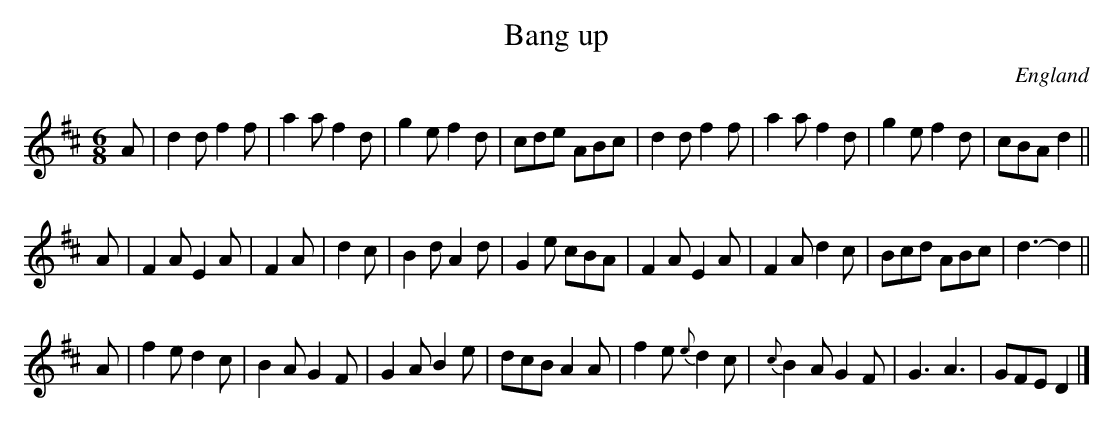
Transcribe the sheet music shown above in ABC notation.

X:1
T:Bang up
L:1/8
M:6/8
O:England
K:D
A | \
d2d f2f | a2a f2d | g2e f2d | cde ABc | \
d2d f2f | a2a f2d | g2e f2d | cBA d2 ||
A | \
F2A E2A | F2A | d2c | B2d A2d | G2e cBA | \
F2A E2A | F2A d2c | Bcd ABc | d3- d2 ||
A | \
f2e d2c | B2A G2F | G2A B2e | dcB A2A | \
f2e {e}d2c | {c}B2A G2F | G3 A3 | GFE D2 |]
